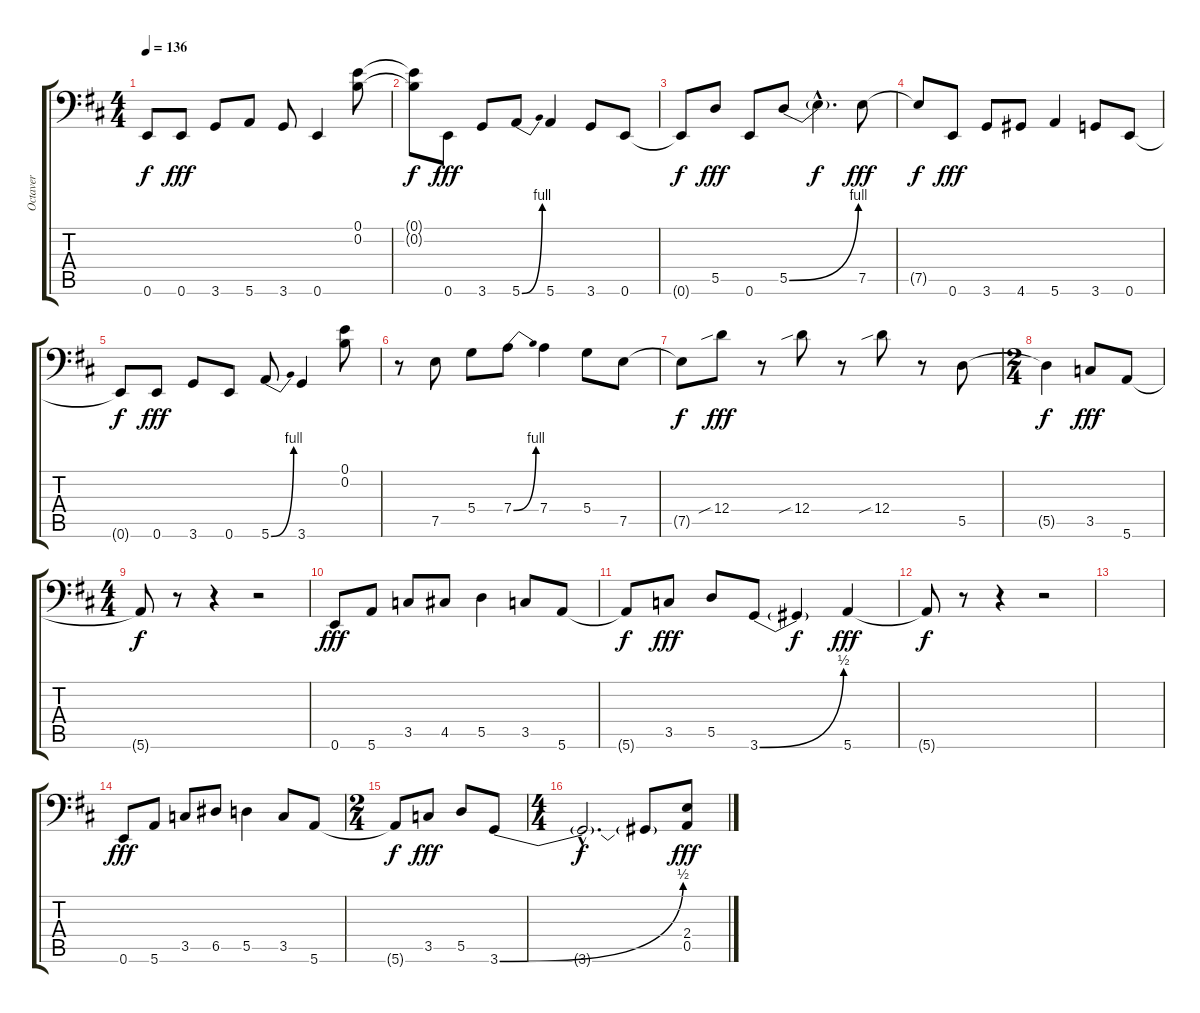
\track ("Octaver" "Octaver") {instrument overdrivenguitar}
\staff {score tabs}
\tuning (E3 B2 G2 D2 A1 E1) {hide}
\ts (4 4)
\tempo 136
\clef f4
\ks d
0.6{t}.8{dy f} 0.6.8{dy fff} 3.6.8 5.6.8 3.6.8 0.6.4 (0.1 0.2).8 |
(0.1{t} 0.2{t}).8{dy f} 0.6.8{dy fff} 3.6.8 5.6{be (bend 0 0 60 4)}.8 5.6.4 3.6.8 0.6.8 |
0.6{t}.8{dy f} 5.5.8{dy fff} 0.6.8 5.5{be (bend 0 0 60 4)}.8 5.5{hac t}.4{d dy f} 7.5.8{dy fff} |
7.5{t}.8{dy f} 0.6.8{dy fff} 3.6.8 4.6.8 5.6.4 3.6.8 0.6.8 |
0.6{t}.8{dy f} 0.6.8{dy fff} 3.6.8 0.6.8 5.6{be (bend 0 0 60 4)}.8 3.6.4 (0.1 0.2).8 |
r.8 7.5.8 5.4.8 7.4{be (bend 0 0 60 4)}.8 7.4.4 5.4.8 7.5.8 |
7.5{t}.8{dy f} 12.4{sib}.8{dy fff} r.8 12.4{sib}.8 r.8 12.4{sib}.8 r.8 5.5.8 |
\ts (2 4)
5.5{t}.4{dy f} 3.5.8{dy fff} 5.6.8 |
\ts (4 4)
5.6{t}.8{dy f} r.8 r.4 r.2 |
0.6.8{dy fff} 5.6.8 3.5.8 4.5.8 5.5.4 3.5.8 5.6.8 |
5.6{t}.8{dy f} 3.5.8{dy fff} 5.5.8 3.6{be (bend 0 0 60 2)}.8 3.6{t}.4{dy f} 5.6.4{dy fff} |
5.6{t}.8{dy f} r.8 r.4 r.2 |
|
0.6.8{dy fff} 5.6.8 3.5.8 6.5.8 5.5.4 3.5.8 5.6.8 |
\ts (2 4)
5.6{t}.8{dy f} 3.5.8{dy fff} 5.5.8 3.6{be (bend 0 0 60 2)}.8 |
\ts (4 4)
3.6{hac t}.2{d dy f} 3.6{t}.8 (2.4 0.5).8{dy fff}
